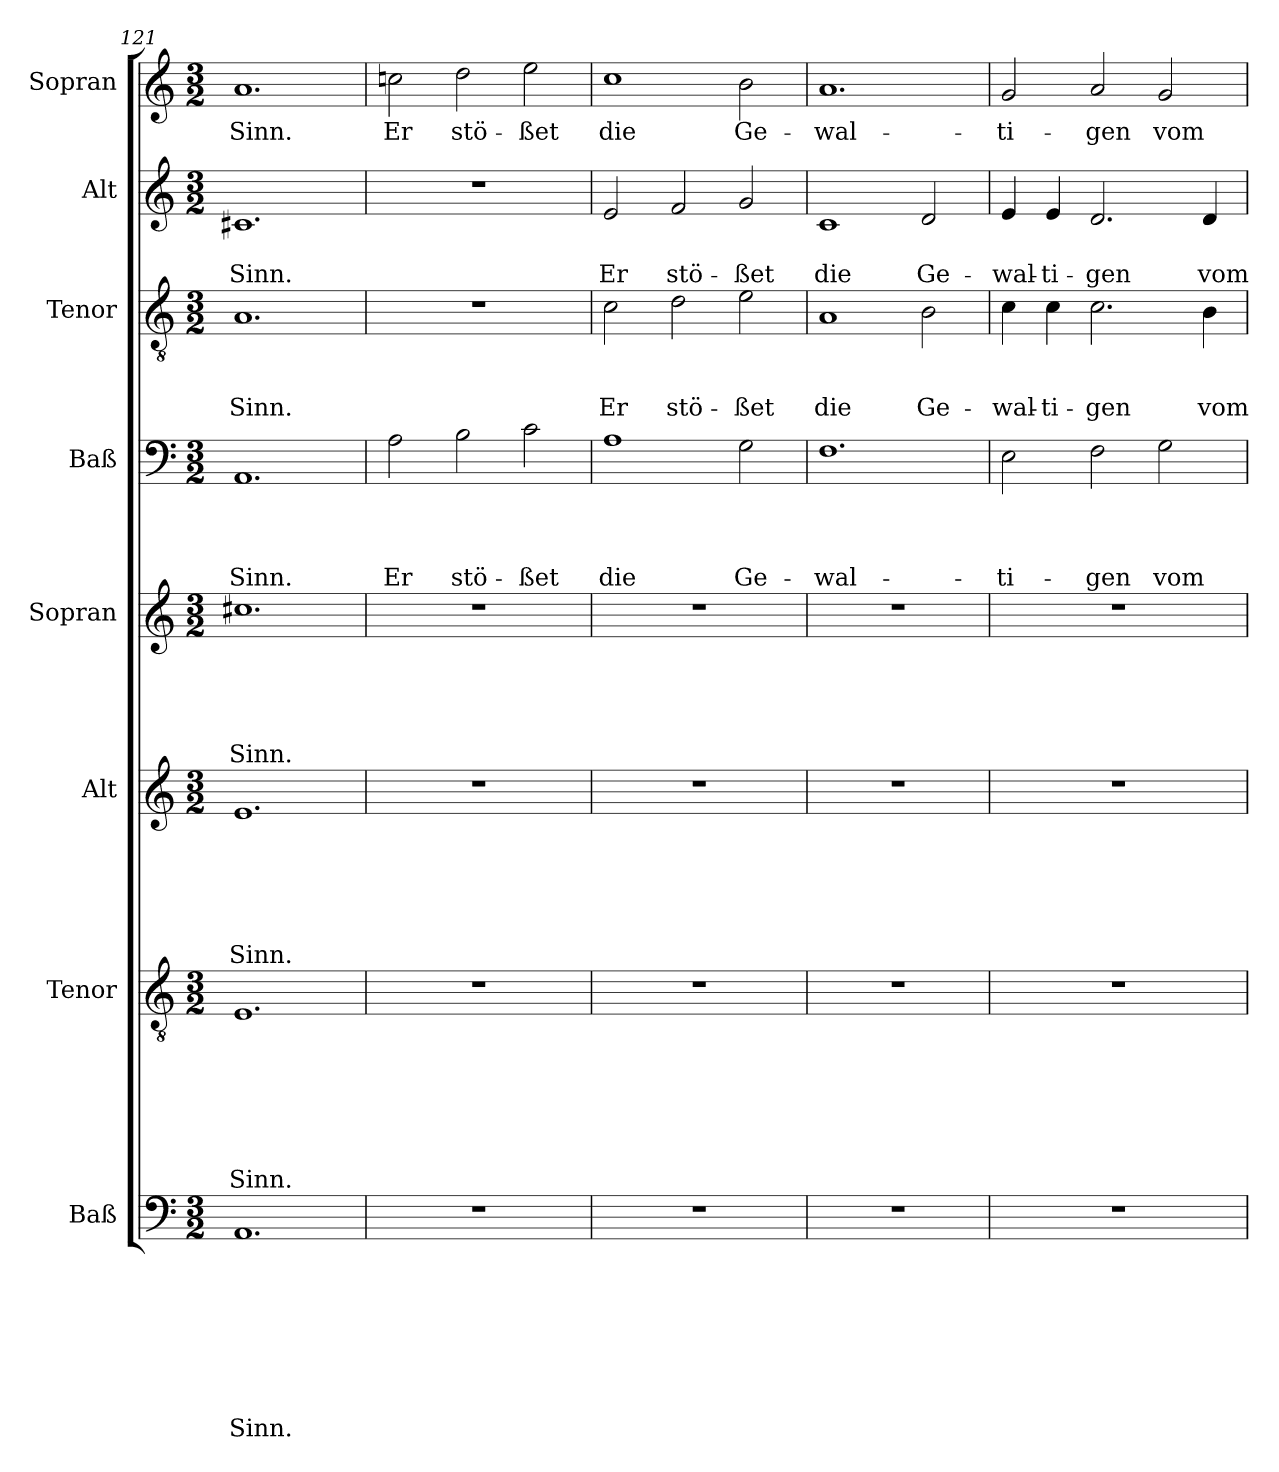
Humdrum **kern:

**kern	**text	**text	**text	**text	**text	**text	**text	**text	**kern	**text	**text	**text	**text	**text	**text	**text	**kern	**text	**text	**text	**text	**text	**text	**kern	**text	**text	**text	**text	**text	**kern	**text	**text	**text	**text	**kern	**text	**text	**text	**kern	**text	**text	**kern	**text
*part8	*part8	*part8	*part8	*part8	*part8	*part8	*part8	*part8	*part7	*part7	*part7	*part7	*part7	*part7	*part7	*part7	*part6	*part6	*part6	*part6	*part6	*part6	*part6	*part5	*part5	*part5	*part5	*part5	*part5	*part4	*part4	*part4	*part4	*part4	*part3	*part3	*part3	*part3	*part2	*part2	*part2	*part1	*part1
*staff8	*staff8	*staff8	*staff8	*staff8	*staff8	*staff8	*staff8	*staff8	*staff7	*staff7	*staff7	*staff7	*staff7	*staff7	*staff7	*staff7	*staff6	*staff6	*staff6	*staff6	*staff6	*staff6	*staff6	*staff5	*staff5	*staff5	*staff5	*staff5	*staff5	*staff4	*staff4	*staff4	*staff4	*staff4	*staff3	*staff3	*staff3	*staff3	*staff2	*staff2	*staff2	*staff1	*staff1
*I"Baß	*	*	*	*	*	*	*	*	*I"Tenor	*	*	*	*	*	*	*	*I"Alt	*	*	*	*	*	*	*I"Sopran	*	*	*	*	*	*I"Baß	*	*	*	*	*I"Tenor	*	*	*	*I"Alt	*	*	*I"Sopran	*
!!LO:PB:g=z
*clefF4	*	*	*	*	*	*	*	*	*clefGv2	*	*	*	*	*	*	*	*clefG2	*	*	*	*	*	*	*clefG2	*	*	*	*	*	*clefF4	*	*	*	*	*clefGv2	*	*	*	*clefG2	*	*	*clefG2	*
*k[]	*	*	*	*	*	*	*	*	*k[]	*	*	*	*	*	*	*	*k[]	*	*	*	*	*	*	*k[]	*	*	*	*	*	*k[]	*	*	*	*	*k[]	*	*	*	*k[]	*	*	*k[]	*
*C:	*	*	*	*	*	*	*	*	*C:	*	*	*	*	*	*	*	*C:	*	*	*	*	*	*	*C:	*	*	*	*	*	*C:	*	*	*	*	*C:	*	*	*	*C:	*	*	*C:	*
*M3/2	*	*	*	*	*	*	*	*	*M3/2	*	*	*	*	*	*	*	*M3/2	*	*	*	*	*	*	*M3/2	*	*	*	*	*	*M3/2	*	*	*	*	*M3/2	*	*	*	*M3/2	*	*	*M3/2	*
=121	=121	=121	=121	=121	=121	=121	=121	=121	=121	=121	=121	=121	=121	=121	=121	=121	=121	=121	=121	=121	=121	=121	=121	=121	=121	=121	=121	=121	=121	=121	=121	=121	=121	=121	=121	=121	=121	=121	=121	=121	=121	=121	=121
1.AA	.	.	.	.	.	.	.	Sinn.	1.E	.	.	.	.	.	.	Sinn.	1.e	.	.	.	.	.	Sinn.	1.cc#X	.	.	.	.	Sinn.	1.AA	.	.	.	Sinn.	1.A	.	.	Sinn.	1.c#X	.	Sinn.	1.a	Sinn.
=122	=122	=122	=122	=122	=122	=122	=122	=122	=122	=122	=122	=122	=122	=122	=122	=122	=122	=122	=122	=122	=122	=122	=122	=122	=122	=122	=122	=122	=122	=122	=122	=122	=122	=122	=122	=122	=122	=122	=122	=122	=122	=122	=122
1.r	.	.	.	.	.	.	.	.	1.r	.	.	.	.	.	.	.	1.r	.	.	.	.	.	.	1.r	.	.	.	.	.	2A\	.	.	.	Er	1.r	.	.	.	1.r	.	.	2ccn\	Er
.	.	.	.	.	.	.	.	.	.	.	.	.	.	.	.	.	.	.	.	.	.	.	.	.	.	.	.	.	.	2B\	.	.	.	stö-	.	.	.	.	.	.	.	2dd\	stö-
.	.	.	.	.	.	.	.	.	.	.	.	.	.	.	.	.	.	.	.	.	.	.	.	.	.	.	.	.	.	2c\	.	.	.	-ßet	.	.	.	.	.	.	.	2ee\	-ßet
=123	=123	=123	=123	=123	=123	=123	=123	=123	=123	=123	=123	=123	=123	=123	=123	=123	=123	=123	=123	=123	=123	=123	=123	=123	=123	=123	=123	=123	=123	=123	=123	=123	=123	=123	=123	=123	=123	=123	=123	=123	=123	=123	=123
1.r	.	.	.	.	.	.	.	.	1.r	.	.	.	.	.	.	.	1.r	.	.	.	.	.	.	1.r	.	.	.	.	.	1A	.	.	.	die	2c\	.	.	Er	2e/	.	Er	1cc	die
.	.	.	.	.	.	.	.	.	.	.	.	.	.	.	.	.	.	.	.	.	.	.	.	.	.	.	.	.	.	.	.	.	.	.	2d\	.	.	stö-	2f/	.	stö-	.	.
.	.	.	.	.	.	.	.	.	.	.	.	.	.	.	.	.	.	.	.	.	.	.	.	.	.	.	.	.	.	2G\	.	.	.	Ge-	2e\	.	.	-ßet	2g/	.	-ßet	2b\	Ge-
=124	=124	=124	=124	=124	=124	=124	=124	=124	=124	=124	=124	=124	=124	=124	=124	=124	=124	=124	=124	=124	=124	=124	=124	=124	=124	=124	=124	=124	=124	=124	=124	=124	=124	=124	=124	=124	=124	=124	=124	=124	=124	=124	=124
1.r	.	.	.	.	.	.	.	.	1.r	.	.	.	.	.	.	.	1.r	.	.	.	.	.	.	1.r	.	.	.	.	.	1.F	.	.	.	-wal-	1A	.	.	die	1c	.	die	1.a	-wal-
.	.	.	.	.	.	.	.	.	.	.	.	.	.	.	.	.	.	.	.	.	.	.	.	.	.	.	.	.	.	.	.	.	.	.	2B\	.	.	Ge-	2d/	.	Ge-	.	.
=125	=125	=125	=125	=125	=125	=125	=125	=125	=125	=125	=125	=125	=125	=125	=125	=125	=125	=125	=125	=125	=125	=125	=125	=125	=125	=125	=125	=125	=125	=125	=125	=125	=125	=125	=125	=125	=125	=125	=125	=125	=125	=125	=125
1.r	.	.	.	.	.	.	.	.	1.r	.	.	.	.	.	.	.	1.r	.	.	.	.	.	.	1.r	.	.	.	.	.	2E\	.	.	.	-ti-	4c\	.	.	-wal-	4e/	.	-wal-	2g/	-ti-
.	.	.	.	.	.	.	.	.	.	.	.	.	.	.	.	.	.	.	.	.	.	.	.	.	.	.	.	.	.	.	.	.	.	.	4c\	.	.	-ti-	4e/	.	-ti-	.	.
.	.	.	.	.	.	.	.	.	.	.	.	.	.	.	.	.	.	.	.	.	.	.	.	.	.	.	.	.	.	2F\	.	.	.	-gen	2.c\	.	.	-gen	2.d/	.	-gen	2a/	-gen
.	.	.	.	.	.	.	.	.	.	.	.	.	.	.	.	.	.	.	.	.	.	.	.	.	.	.	.	.	.	2G\	.	.	.	vom	.	.	.	.	.	.	.	2g/	vom
.	.	.	.	.	.	.	.	.	.	.	.	.	.	.	.	.	.	.	.	.	.	.	.	.	.	.	.	.	.	.	.	.	.	.	4B\	.	.	vom	4d/	.	vom	.	.
=	=	=	=	=	=	=	=	=	=	=	=	=	=	=	=	=	=	=	=	=	=	=	=	=	=	=	=	=	=	=	=	=	=	=	=	=	=	=	=	=	=	=	=
*-	*-	*-	*-	*-	*-	*-	*-	*-	*-	*-	*-	*-	*-	*-	*-	*-	*-	*-	*-	*-	*-	*-	*-	*-	*-	*-	*-	*-	*-	*-	*-	*-	*-	*-	*-	*-	*-	*-	*-	*-	*-	*-	*-
